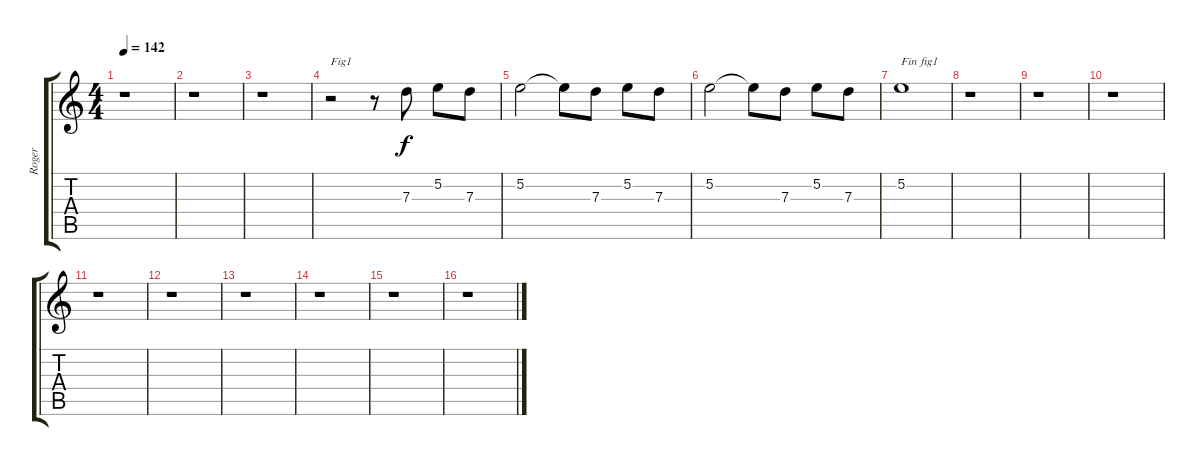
\track ("Roger" "Roger") {instrument acousticguitarsteel}
\staff {score tabs}
\tuning (E4 B3 G3 D3 A2 E2) {hide}
\ts (4 4)
\tempo 142
\clef g2
\ks c
r.1{dy f} |
r.1 |
r.1 |
r.2{txt "Fig1" instrument acousticguitarsteel} r.8 7.3.8 5.2.8 7.3.8 |
5.2.2 5.2{t}.8 7.3.8 5.2.8 7.3.8 |
5.2.2 5.2{t}.8 7.3.8 5.2.8 7.3.8 |
5.2.1{txt "Fin fig1"} |
r.1 |
r.1 |
r.1 |
r.1 |
r.1 |
r.1 |
r.1 |
r.1 |
r.1
